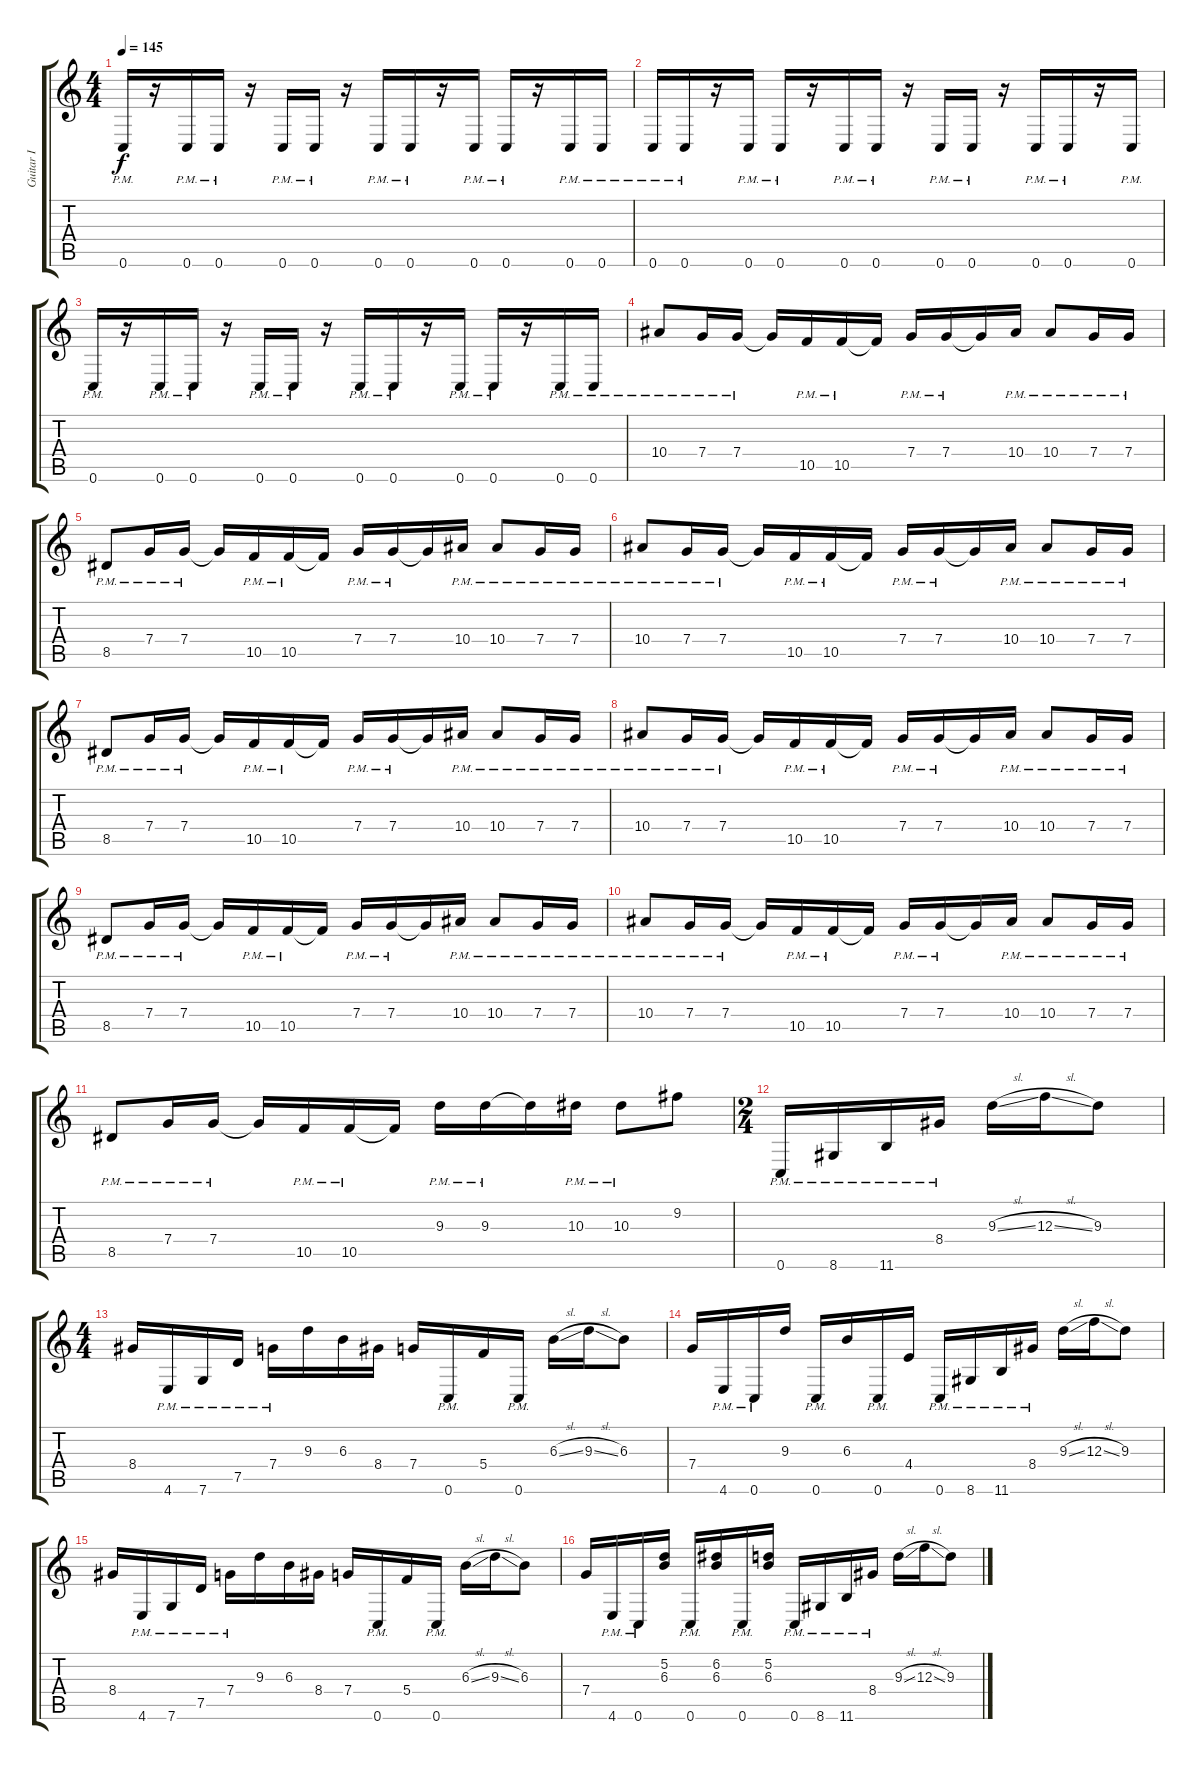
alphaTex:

\track ("Guitar I" "Guitar I") {instrument distortionguitar}
\staff {score tabs}
\tuning (D4 A3 F3 C3 G2 C2) {hide}
\ts (4 4)
\tempo 145
\clef g2
\ks c
0.6{pm}.16{dy f} r.16 0.6{pm}.16 0.6{pm}.16 r.16 0.6{pm}.16 0.6{pm}.16 r.16 0.6{pm}.16 0.6{pm}.16 r.16 0.6{pm}.16 0.6{pm}.16 r.16 0.6{pm}.16 0.6{pm}.16 |
0.6{pm}.16 0.6{pm}.16 r.16 0.6{pm}.16 0.6{pm}.16 r.16 0.6{pm}.16 0.6{pm}.16 r.16 0.6{pm}.16 0.6{pm}.16 r.16 0.6{pm}.16 0.6{pm}.16 r.16 0.6{pm}.16 |
0.6{pm}.16 r.16 0.6{pm}.16 0.6{pm}.16 r.16 0.6{pm}.16 0.6{pm}.16 r.16 0.6{pm}.16 0.6{pm}.16 r.16 0.6{pm}.16 0.6{pm}.16 r.16 0.6{pm}.16 0.6{pm}.16 |
10.4{pm}.8 7.4{pm}.16 7.4{pm}.16 7.4{t}.16 10.5{pm}.16 10.5{pm}.16 10.5{t}.16 7.4{pm}.16 7.4{pm}.16 7.4{t}.16 10.4{pm}.16 10.4{pm}.8 7.4{pm}.16 7.4{pm}.16 |
8.5{pm}.8 7.4{pm}.16 7.4{pm}.16 7.4{t}.16 10.5{pm}.16 10.5{pm}.16 10.5{t}.16 7.4{pm}.16 7.4{pm}.16 7.4{t}.16 10.4{pm}.16 10.4{pm}.8 7.4{pm}.16 7.4{pm}.16 |
10.4{pm}.8 7.4{pm}.16 7.4{pm}.16 7.4{t}.16 10.5{pm}.16 10.5{pm}.16 10.5{t}.16 7.4{pm}.16 7.4{pm}.16 7.4{t}.16 10.4{pm}.16 10.4{pm}.8 7.4{pm}.16 7.4{pm}.16 |
8.5{pm}.8 7.4{pm}.16 7.4{pm}.16 7.4{t}.16 10.5{pm}.16 10.5{pm}.16 10.5{t}.16 7.4{pm}.16 7.4{pm}.16 7.4{t}.16 10.4{pm}.16 10.4{pm}.8 7.4{pm}.16 7.4{pm}.16 |
10.4{pm}.8 7.4{pm}.16 7.4{pm}.16 7.4{t}.16 10.5{pm}.16 10.5{pm}.16 10.5{t}.16 7.4{pm}.16 7.4{pm}.16 7.4{t}.16 10.4{pm}.16 10.4{pm}.8 7.4{pm}.16 7.4{pm}.16 |
8.5{pm}.8 7.4{pm}.16 7.4{pm}.16 7.4{t}.16 10.5{pm}.16 10.5{pm}.16 10.5{t}.16 7.4{pm}.16 7.4{pm}.16 7.4{t}.16 10.4{pm}.16 10.4{pm}.8 7.4{pm}.16 7.4{pm}.16 |
10.4{pm}.8 7.4{pm}.16 7.4{pm}.16 7.4{t}.16 10.5{pm}.16 10.5{pm}.16 10.5{t}.16 7.4{pm}.16 7.4{pm}.16 7.4{t}.16 10.4{pm}.16 10.4{pm}.8 7.4{pm}.16 7.4{pm}.16 |
8.5{pm}.8 7.4{pm}.16 7.4{pm}.16 7.4{t}.16 10.5{pm}.16 10.5{pm}.16 10.5{t}.16 9.3{pm}.16 9.3{pm}.16 9.3{t}.16 10.3{pm}.16 10.3{pm}.8 9.2.8 |
\ts (2 4)
0.6{pm}.16 8.6{pm}.16 11.6{pm}.16 8.4{pm}.16 9.3{sl}.16 12.3{sl}.16 9.3.8 |
\ts (4 4)
8.4.16 4.6{pm}.16 7.6{pm}.16 7.5{pm}.16 7.4{pm}.16 9.3.16 6.3.16 8.4.16 7.4.16 0.6{pm}.16 5.4.16 0.6{pm}.16 6.3{sl}.16 9.3{sl}.16 6.3.8 |
7.4.16 4.6{pm}.16 0.6{pm}.16 9.3.16 0.6{pm}.16 6.3.16 0.6{pm}.16 4.4.16 0.6{pm}.16 8.6{pm}.16 11.6{pm}.16 8.4{pm}.16 9.3{sl}.16 12.3{sl}.16 9.3.8 |
8.4.16 4.6{pm}.16 7.6{pm}.16 7.5{pm}.16 7.4{pm}.16 9.3.16 6.3.16 8.4.16 7.4.16 0.6{pm}.16 5.4.16 0.6{pm}.16 6.3{sl}.16 9.3{sl}.16 6.3.8 |
7.4.16 4.6{pm}.16 0.6{pm}.16 (5.2 6.3).16 0.6{pm}.16 (6.2 6.3).16 0.6{pm}.16 (5.2 6.3).16 0.6{pm}.16 8.6{pm}.16 11.6{pm}.16 8.4{pm}.16 9.3{sl}.16 12.3{sl}.16 9.3.8
